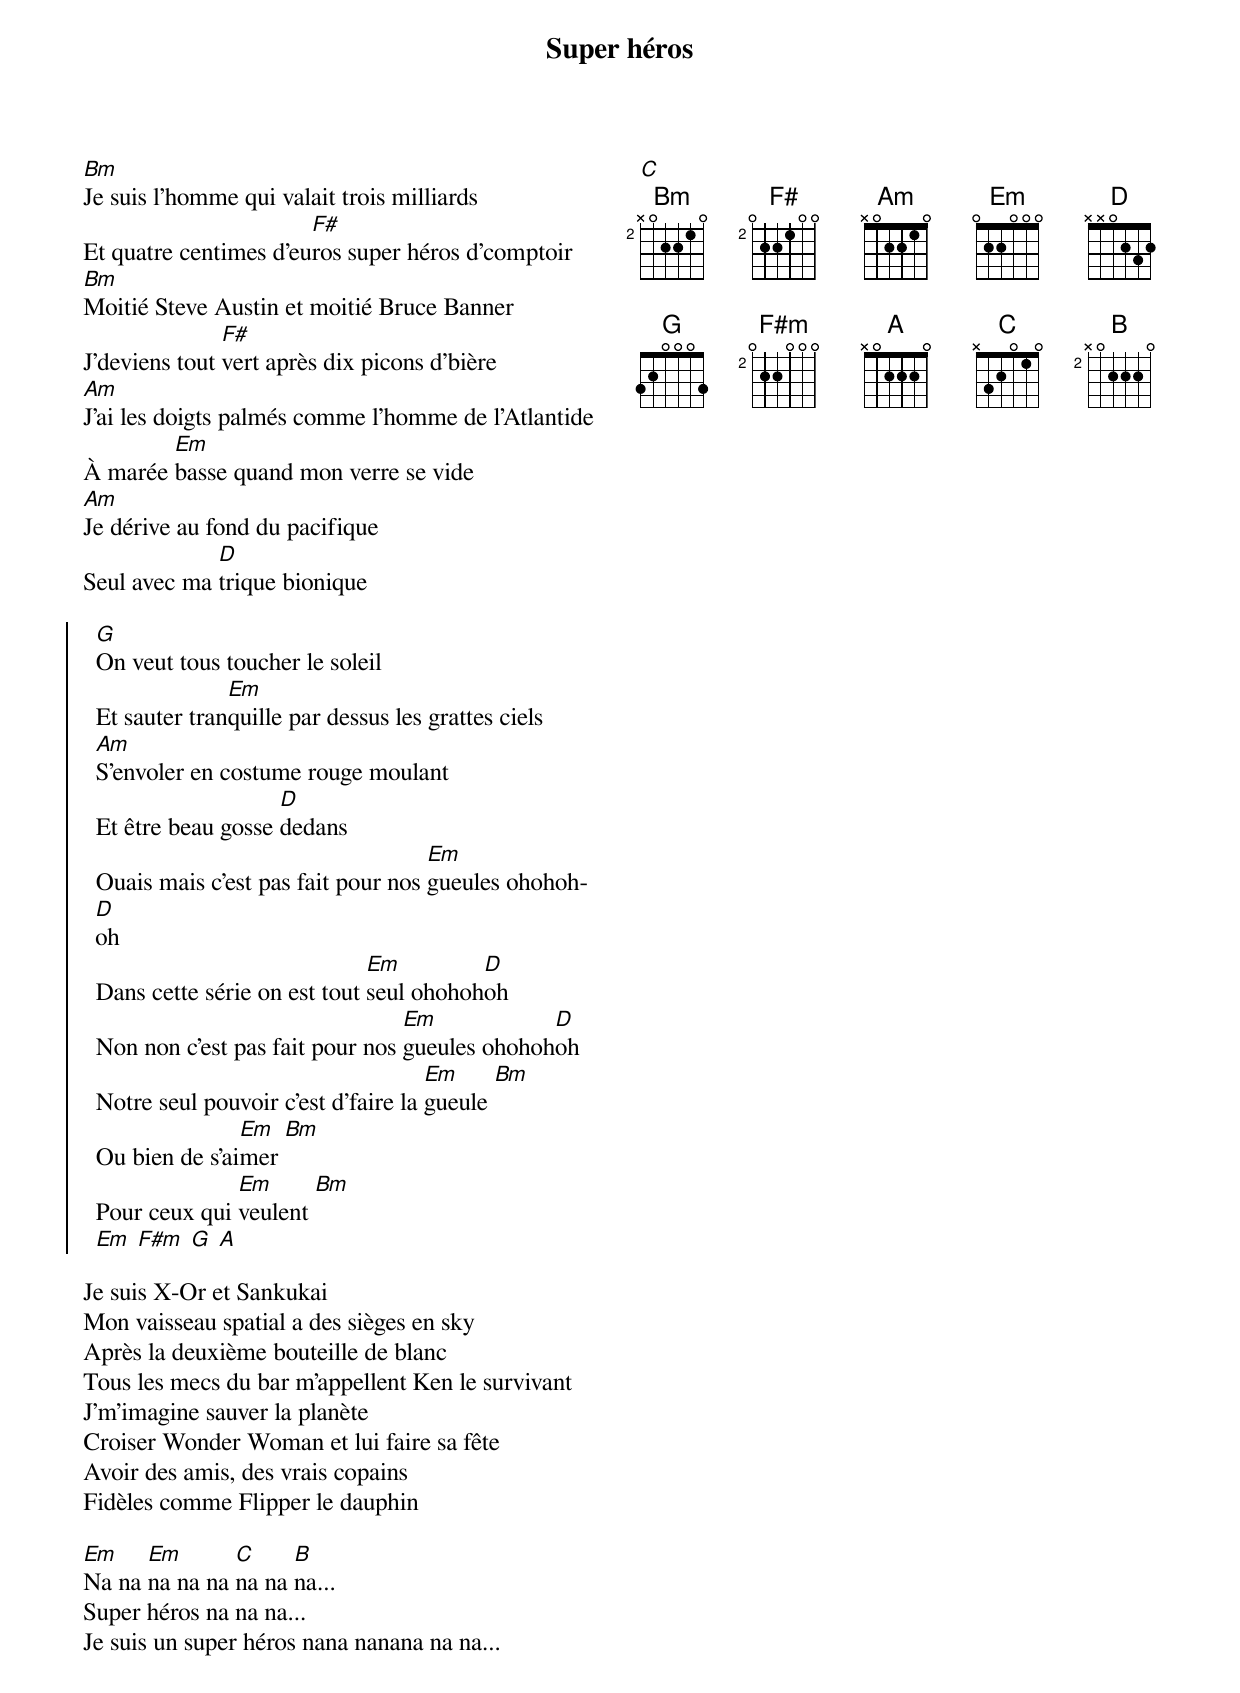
{title: Super héros}
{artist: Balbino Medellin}
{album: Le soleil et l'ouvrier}
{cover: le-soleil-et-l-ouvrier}
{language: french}
{columns: 2}
{define: Bm base-fret 2 frets X 0 2 2 1 0}
{define: F# base-fret 2 frets 0 2 2 1 0 0}
{define: Am frets X 0 2 2 1 0}
{define: Em frets 0 2 2 0 0 0}
{define: D frets X X 0 2 3 2}
{define: F#m base-fret 2 frets 0 2 2 0 0 0}
{define: G frets 3 2 0 0 0 3}
{define: A frets X 0 2 2 2 0}
{define: C frets X 3 2 0 1 0}
{define: B base-fret 2 frets X 0 2 2 2 0}

[Bm]Je suis l'homme qui valait trois milliards
Et quatre centimes d'eu[F#]ros super héros d'comptoir
[Bm]Moitié Steve Austin et moitié Bruce Banner
J'deviens tout [F#]vert après dix picons d'bière
[Am]J'ai les doigts palmés comme l'homme de l'Atlantide
À marée [Em]basse quand mon verre se vide
[Am]Je dérive au fond du pacifique
Seul avec ma [D]trique bionique

{start_of_chorus}
  [G]On veut tous toucher le soleil
  Et sauter tran[Em]quille par dessus les grattes ciels
  [Am]S'envoler en costume rouge moulant
  Et être beau gosse [D]dedans
  Ouais mais c'est pas fait pour nos [Em]gueules ohohoh[D]oh
  Dans cette série on est tout [Em]seul ohohoh[D]oh
  Non non c'est pas fait pour nos [Em]gueules ohohoh[D]oh
  Notre seul pouvoir c'est d'faire la [Em]gueule [Bm]
  Ou bien de s'ai[Em]mer [Bm]
  Pour ceux qui [Em]veulent [Bm]
  [Em] [F#m] [G] [A]
{end_of_chorus}

Je suis X-Or et Sankukai
Mon vaisseau spatial a des sièges en sky
Après la deuxième bouteille de blanc
Tous les mecs du bar m'appellent Ken le survivant
J'm'imagine sauver la planète
Croiser Wonder Woman et lui faire sa fête
Avoir des amis, des vrais copains
Fidèles comme Flipper le dauphin

{start_of_bridge}
[Em]Na na [Em]na na na [C]na na [B]na...
Super héros na na na...
Je suis un super héros nana nanana na na...
[C]
{end_of_bridge}
